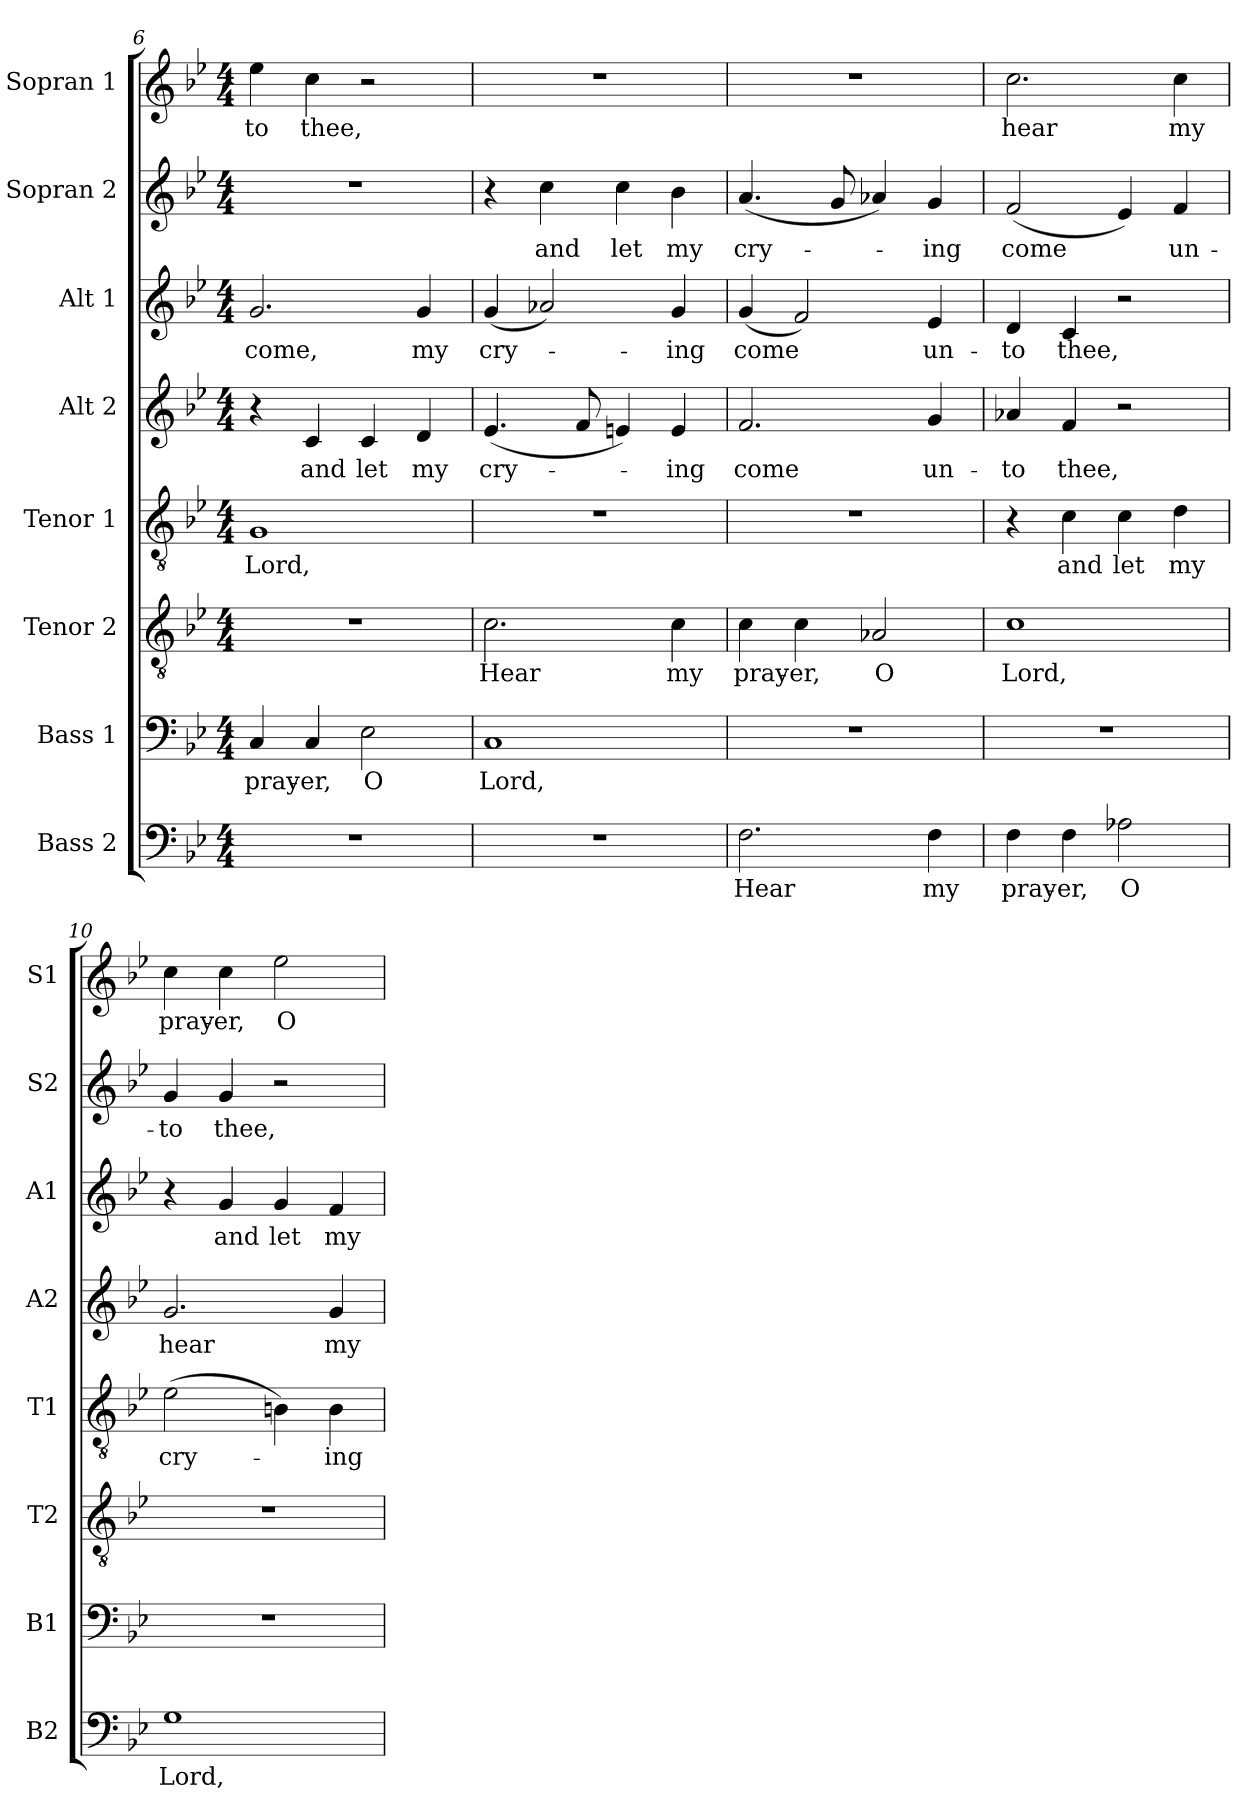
**kern	**text	**kern	**text	**kern	**text	**kern	**text	**kern	**text	**kern	**text	**kern	**text	**kern	**text
*part8	*part8	*part7	*part7	*part6	*part6	*part5	*part5	*part4	*part4	*part3	*part3	*part2	*part2	*part1	*part1
*staff8	*staff8	*staff7	*staff7	*staff6	*staff6	*staff5	*staff5	*staff4	*staff4	*staff3	*staff3	*staff2	*staff2	*staff1	*staff1
*I"Bass 2	*	*I"Bass 1	*	*I"Tenor 2	*	*I"Tenor 1	*	*I"Alt 2	*	*I"Alt 1	*	*I"Sopran 2	*	*I"Sopran 1	*
*I'B2	*	*I'B1	*	*I'T2	*	*I'T1	*	*I'A2	*	*I'A1	*	*I'S2	*	*I'S1	*
*clefF4	*	*clefF4	*	*clefGv2	*	*clefGv2	*	*clefG2	*	*clefG2	*	*clefG2	*	*clefG2	*
*k[b-e-]	*	*k[b-e-]	*	*k[b-e-]	*	*k[b-e-]	*	*k[b-e-]	*	*k[b-e-]	*	*k[b-e-]	*	*k[b-e-]	*
*M4/4	*	*M4/4	*	*M4/4	*	*M4/4	*	*M4/4	*	*M4/4	*	*M4/4	*	*M4/4	*
=6	=6	=6	=6	=6	=6	=6	=6	=6	=6	=6	=6	=6	=6	=6	=6
!	!	!	!LO:LY:b	!	!	!	!LO:LY:b	!	!	!	!LO:LY:b	!	!	!	!LO:LY:b
1r	.	4C/	pray-	1r	.	1G	Lord,	4r	.	2.g/	come,	1r	.	4ee-\	-to
!	!	!	!LO:LY:b	!	!	!	!	!	!LO:LY:b	!	!	!	!	!	!LO:LY:b
.	.	4C/	-er,	.	.	.	.	4c/	and	.	.	.	.	4cc\	thee,
!	!	!	!LO:LY:b	!	!	!	!	!	!LO:LY:b	!	!	!	!	!	!
.	.	2E-\	O	.	.	.	.	4c/	let	.	.	.	.	2r	.
!	!	!	!	!	!	!	!	!	!LO:LY:b	!	!LO:LY:b	!	!	!	!
.	.	.	.	.	.	.	.	4d/	my	4g/	my	.	.	.	.
=7	=7	=7	=7	=7	=7	=7	=7	=7	=7	=7	=7	=7	=7	=7	=7
!	!	!	!LO:LY:b	!	!LO:LY:b	!	!	!	!LO:LY:b	!	!LO:LY:b	!	!	!	!
1r	.	1C	Lord,	2.c\	Hear	1r	.	(4.e-/	cry-	(4g/	cry-	4r	.	1r	.
!	!	!	!	!	!	!	!	!	!	!	!	!	!LO:LY:b	!	!
.	.	.	.	.	.	.	.	.	.	2a-X/)	.	4cc\	and	.	.
.	.	.	.	.	.	.	.	8f/	.	.	.	.	.	.	.
!	!	!	!	!	!	!	!	!	!	!	!	!	!LO:LY:b	!	!
.	.	.	.	.	.	.	.	4en/)	.	.	.	4cc\	let	.	.
!	!	!	!	!	!LO:LY:b	!	!	!	!LO:LY:b	!	!LO:LY:b	!	!LO:LY:b	!	!
.	.	.	.	4c\	my	.	.	4e/	-ing	4g/	-ing	4b-\	my	.	.
!!LO:PB:g=z
=8	=8	=8	=8	=8	=8	=8	=8	=8	=8	=8	=8	=8	=8	=8	=8
!	!LO:LY:b	!	!	!	!LO:LY:b	!	!	!	!LO:LY:b	!	!LO:LY:b	!	!LO:LY:b	!	!
2.F\	Hear	1r	.	4c\	pray-	1r	.	2.f/	-come	(4g/	come	(4.a/	cry-	1r	.
!	!	!	!	!	!LO:LY:b	!	!	!	!	!	!	!	!	!	!
.	.	.	.	4c\	-er,	.	.	.	.	2f/)	.	.	.	.	.
.	.	.	.	.	.	.	.	.	.	.	.	8g/	.	.	.
!	!	!	!	!	!LO:LY:b	!	!	!	!	!	!	!	!	!	!
.	.	.	.	2A-X/	O	.	.	.	.	.	.	4a-X/)	.	.	.
!	!LO:LY:b	!	!	!	!	!	!	!	!LO:LY:b	!	!LO:LY:b	!	!LO:LY:b	!	!
4F\	my	.	.	.	.	.	.	4g/	un-	4e-/	un-	4g/	-ing	.	.
=9	=9	=9	=9	=9	=9	=9	=9	=9	=9	=9	=9	=9	=9	=9	=9
!	!LO:LY:b	!	!	!	!LO:LY:b	!	!	!	!LO:LY:b	!	!LO:LY:b	!	!LO:LY:b	!	!LO:LY:b
4F\	pray-	1r	.	1c	Lord,	4r	.	4a-X/	to	4d/	-to	(2f/	come	2.cc\	hear
!	!LO:LY:b	!	!	!	!	!	!LO:LY:b	!	!LO:LY:b	!	!LO:LY:b	!	!	!	!
4F\	-er,	.	.	.	.	4c\	and	4f/	thee,	4c/	thee,	.	.	.	.
!	!LO:LY:b	!	!	!	!	!	!LO:LY:b	!	!	!	!	!	!	!	!
2A-X\	O	.	.	.	.	4c\	let	2r	.	2r	.	4e-/)	.	.	.
!	!	!	!	!	!	!	!LO:LY:b	!	!	!	!	!	!LO:LY:b	!	!LO:LY:b
.	.	.	.	.	.	4d\	my	.	.	.	.	4f/	un-	4cc\	my
=10	=10	=10	=10	=10	=10	=10	=10	=10	=10	=10	=10	=10	=10	=10	=10
!	!LO:LY:b	!	!	!	!	!	!LO:LY:b	!	!LO:LY:b	!	!	!	!LO:LY:b	!	!LO:LY:b
1G	Lord,	1r	.	1r	.	(>2e-\	cry-	2.g/	hear	4r	.	4g/	to	4cc\	-pray-
!	!	!	!	!	!	!	!	!	!	!	!LO:LY:b	!	!LO:LY:b	!	!LO:LY:b
.	.	.	.	.	.	.	.	.	.	4g/	and	4g/	thee,	4cc\	-er,
!	!	!	!	!	!	!	!	!	!	!	!LO:LY:b	!	!	!	!LO:LY:b
.	.	.	.	.	.	4Bn\)	.	.	.	4g/	let	2r	.	2ee-\	O
!	!	!	!	!	!	!	!LO:LY:b	!	!LO:LY:b	!	!LO:LY:b	!	!	!	!
.	.	.	.	.	.	4B\	-ing	4g/	my	4f/	my	.	.	.	.
=	=	=	=	=	=	=	=	=	=	=	=	=	=	=	=
*-	*-	*-	*-	*-	*-	*-	*-	*-	*-	*-	*-	*-	*-	*-	*-
